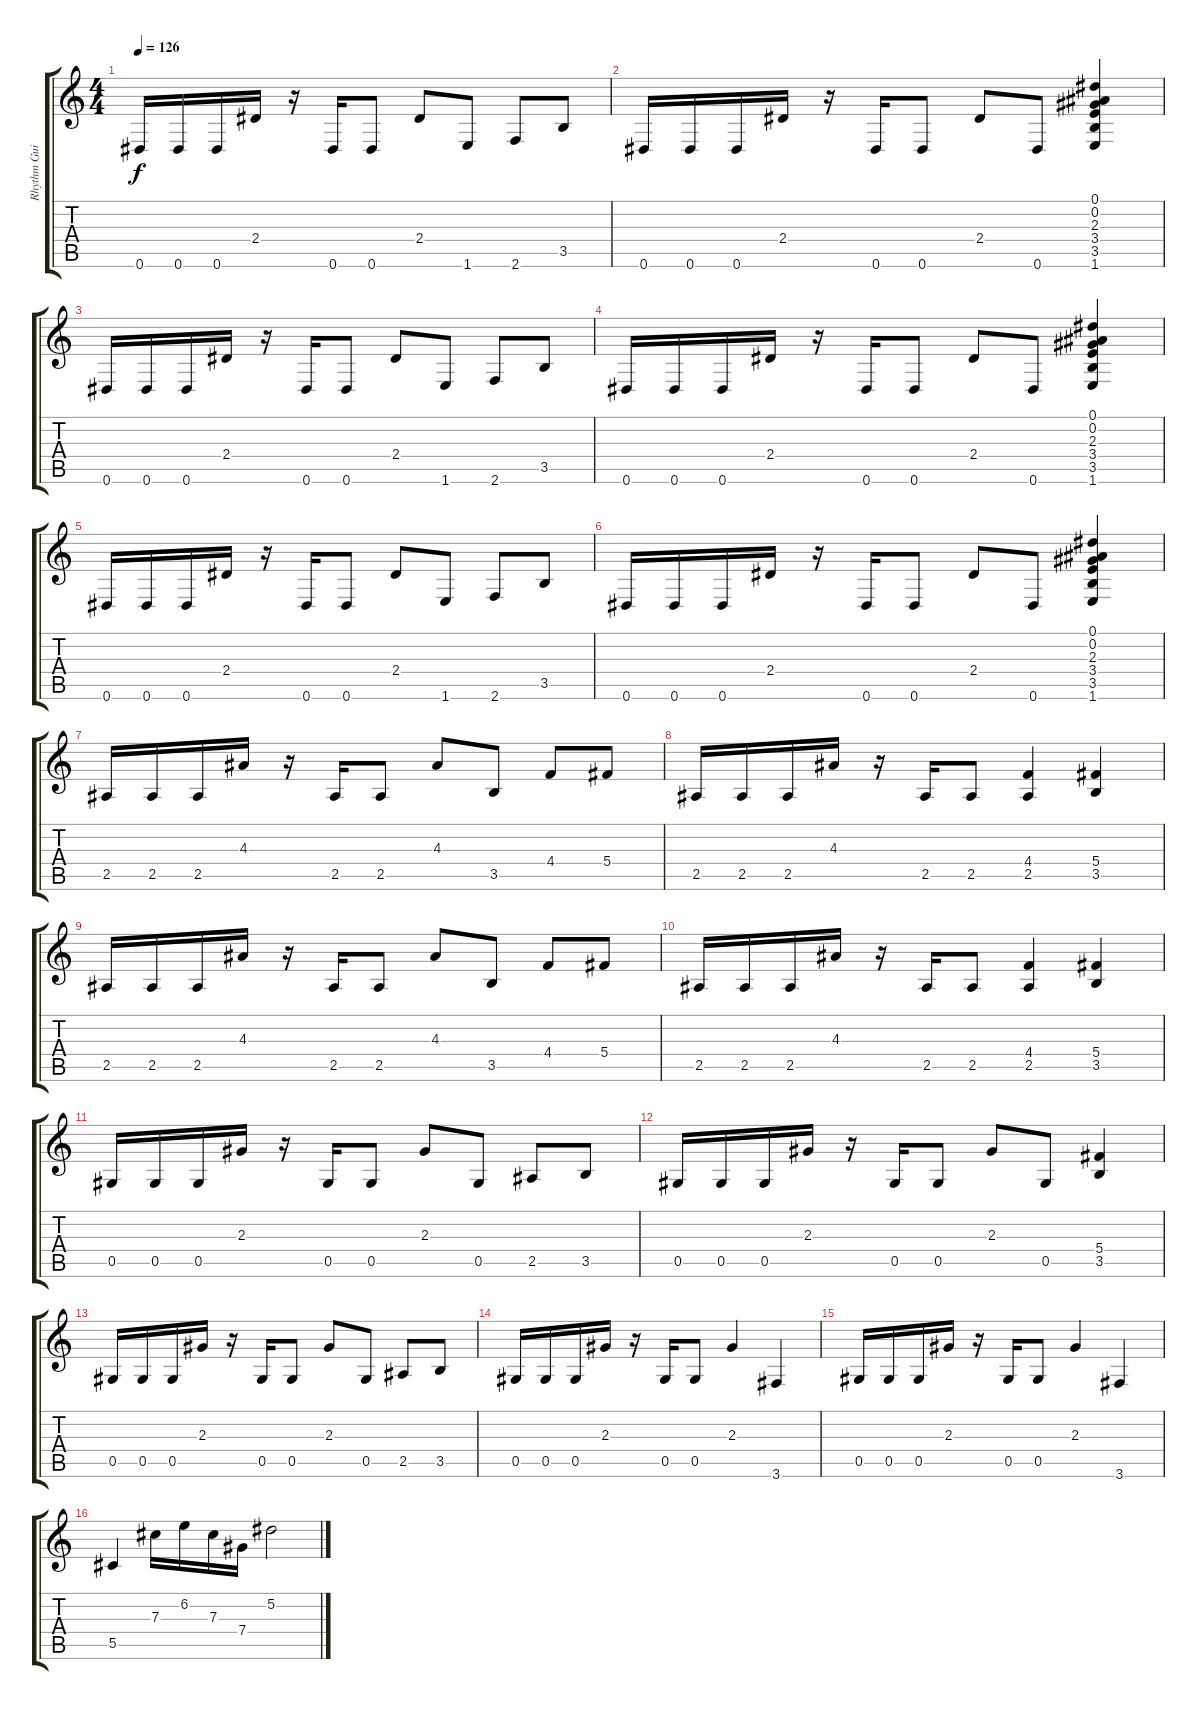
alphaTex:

\track ("Rhythm Guitar 2" "Rhythm Gui") {instrument distortionguitar}
\staff {score tabs}
\tuning (Eb4 Bb3 Gb3 Db3 Ab2 Eb2) {hide}
\ts (4 4)
\tempo 126
\clef g2
\ks c
0.6.16{dy f} 0.6.16 0.6.16 2.4.16 r.16 0.6.16 0.6.8 2.4.8 1.6.8 2.6.8 3.5.8 |
0.6.16 0.6.16 0.6.16 2.4.16 r.16 0.6.16 0.6.8 2.4.8 0.6.8 (0.1 0.2 2.3 3.4 3.5 1.6).4 |
0.6.16 0.6.16 0.6.16 2.4.16 r.16 0.6.16 0.6.8 2.4.8 1.6.8 2.6.8 3.5.8 |
0.6.16 0.6.16 0.6.16 2.4.16 r.16 0.6.16 0.6.8 2.4.8 0.6.8 (0.1 0.2 2.3 3.4 3.5 1.6).4 |
0.6.16 0.6.16 0.6.16 2.4.16 r.16 0.6.16 0.6.8 2.4.8 1.6.8 2.6.8 3.5.8 |
0.6.16 0.6.16 0.6.16 2.4.16 r.16 0.6.16 0.6.8 2.4.8 0.6.8 (0.1 0.2 2.3 3.4 3.5 1.6).4 |
2.5.16 2.5.16 2.5.16 4.3.16 r.16 2.5.16 2.5.8 4.3.8 3.5.8 4.4.8 5.4.8 |
2.5.16 2.5.16 2.5.16 4.3.16 r.16 2.5.16 2.5.8 (4.4 2.5).4 (5.4 3.5).4 |
2.5.16 2.5.16 2.5.16 4.3.16 r.16 2.5.16 2.5.8 4.3.8 3.5.8 4.4.8 5.4.8 |
2.5.16 2.5.16 2.5.16 4.3.16 r.16 2.5.16 2.5.8 (4.4 2.5).4 (5.4 3.5).4 |
0.5.16 0.5.16 0.5.16 2.3.16 r.16 0.5.16 0.5.8 2.3.8 0.5.8 2.5.8 3.5.8 |
0.5.16 0.5.16 0.5.16 2.3.16 r.16 0.5.16 0.5.8 2.3.8 0.5.8 (5.4 3.5).4 |
0.5.16 0.5.16 0.5.16 2.3.16 r.16 0.5.16 0.5.8 2.3.8 0.5.8 2.5.8 3.5.8 |
0.5.16 0.5.16 0.5.16 2.3.16 r.16 0.5.16 0.5.8 2.3.4 3.6.4 |
0.5.16 0.5.16 0.5.16 2.3.16 r.16 0.5.16 0.5.8 2.3.4 3.6.4 |
5.5.4 7.3.16 6.2.16 7.3.16 7.4.16 5.2.2
